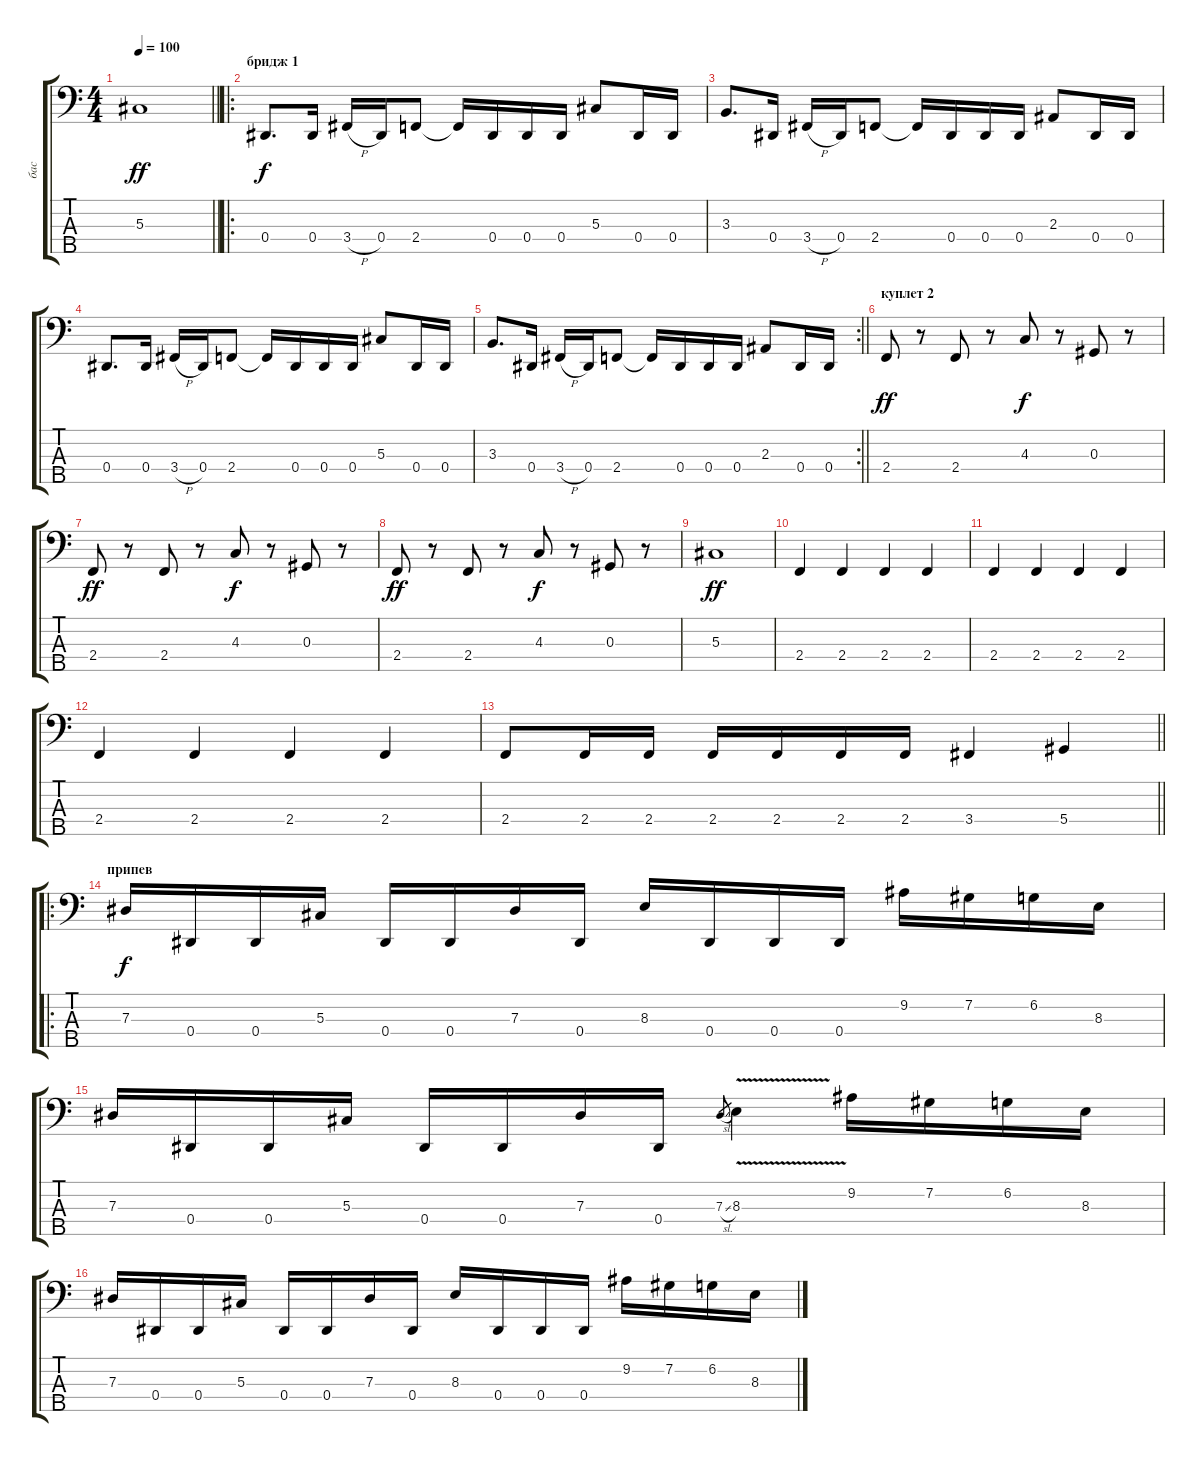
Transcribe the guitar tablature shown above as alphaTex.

\track ("бас" "бас") {instrument electricbassfinger}
\staff {score tabs}
\tuning (Gb2 Db2 Ab1 Eb1 Bb0) {hide}
\ts (4 4)
\tempo 100
\clef f4
\barLineRight lightlight
\ks c
5.3.1{dy ff} |
\ro
\section ("" "бридж 1")
0.4.8{d dy f} 0.4.16 3.4{h}.16 0.4.16 2.4.8 2.4{t}.16 0.4.16 0.4.16 0.4.16 5.3.8 0.4.16 0.4.16 |
3.3.8{d} 0.4.16 3.4{h}.16 0.4.16 2.4.8 2.4{t}.16 0.4.16 0.4.16 0.4.16 2.3.8 0.4.16 0.4.16 |
0.4.8{d} 0.4.16 3.4{h}.16 0.4.16 2.4.8 2.4{t}.16 0.4.16 0.4.16 0.4.16 5.3.8 0.4.16 0.4.16 |
\rc 2
\barLineRight lightlight
3.3.8{d} 0.4.16 3.4{h}.16 0.4.16 2.4.8 2.4{t}.16 0.4.16 0.4.16 0.4.16 2.3.8 0.4.16 0.4.16 |
\section ("" "куплет 2")
2.4.8{dy ff} r.8 2.4.8 r.8 4.3.8{dy f} r.8 0.3.8 r.8 |
2.4.8{dy ff} r.8 2.4.8 r.8 4.3.8{dy f} r.8 0.3.8 r.8 |
2.4.8{dy ff} r.8 2.4.8 r.8 4.3.8{dy f} r.8 0.3.8 r.8 |
5.3.1{dy ff} |
2.4.4 2.4.4 2.4.4 2.4.4 |
2.4.4 2.4.4 2.4.4 2.4.4 |
2.4.4 2.4.4 2.4.4 2.4.4 |
\barLineRight lightlight
2.4.8 2.4.16 2.4.16 2.4.16 2.4.16 2.4.16 2.4.16 3.4.4 5.4.4 |
\ro
\section ("" "припев")
7.3.16{dy f} 0.4.16 0.4.16 5.3.16 0.4.16 0.4.16 7.3.16 0.4.16 8.3.16 0.4.16 0.4.16 0.4.16 9.2.16 7.2.16 6.2.16 8.3.16 |
7.3.16 0.4.16 0.4.16 5.3.16 0.4.16 0.4.16 7.3.16 0.4.16 7.3{sl}.8{gr} 8.3{v}.4 9.2.16 7.2.16 6.2.16 8.3.16 |
7.3.16 0.4.16 0.4.16 5.3.16 0.4.16 0.4.16 7.3.16 0.4.16 8.3.16 0.4.16 0.4.16 0.4.16 9.2.16 7.2.16 6.2.16 8.3.16
